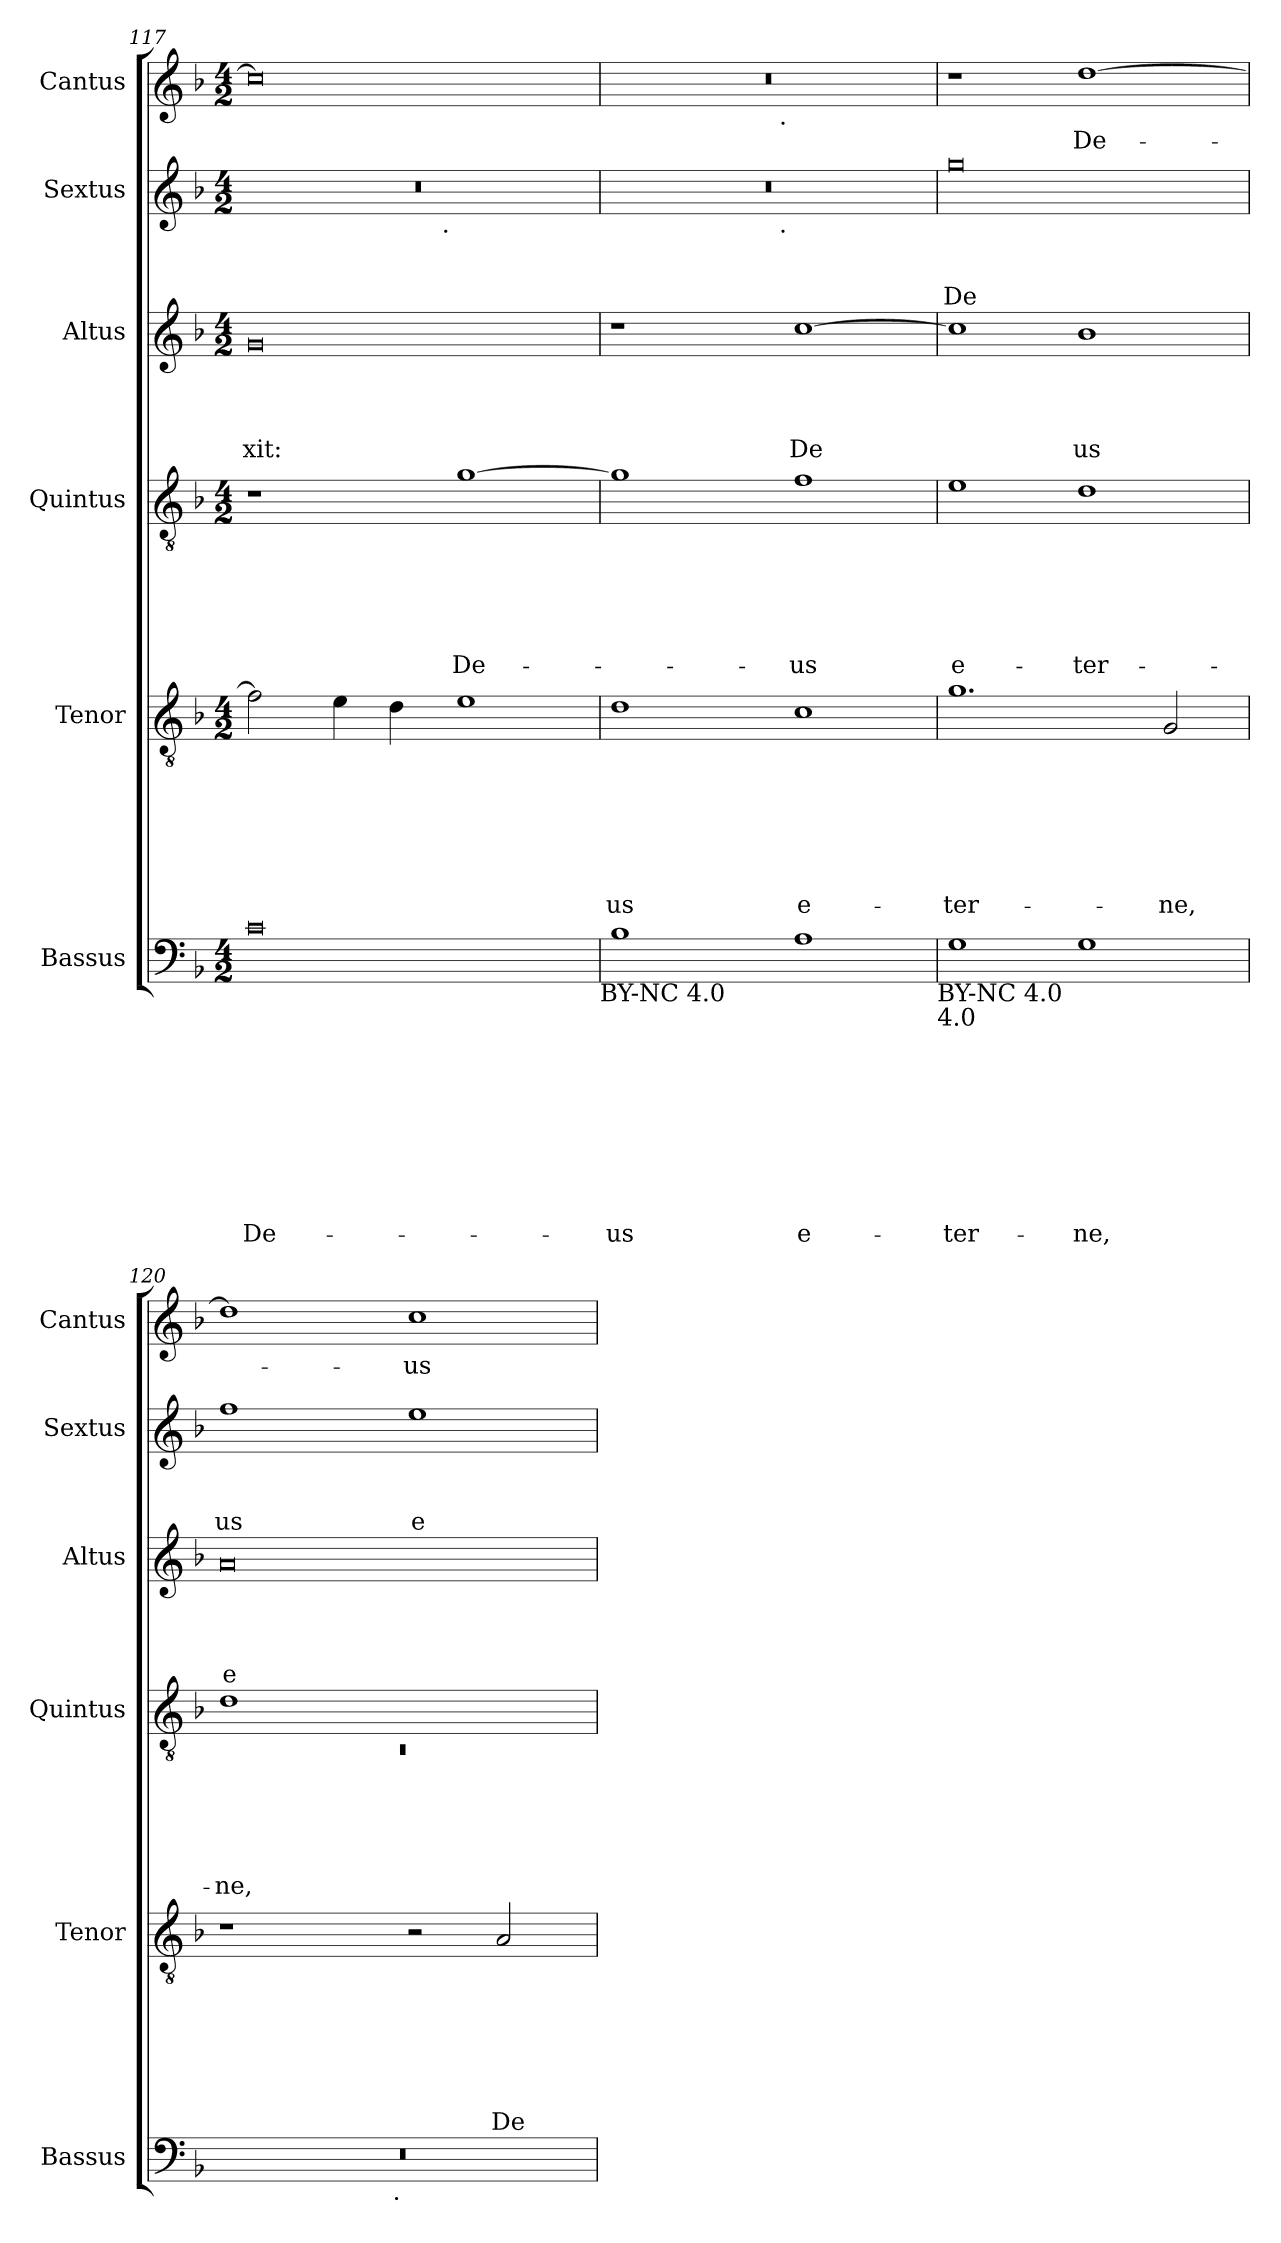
**kern	**text	**text	**text	**text	**text	**text	**text	**text	**text	**kern	**text	**text	**text	**text	**text	**text	**text	**kern	**text	**text	**text	**text	**text	**text	**kern	**text	**text	**text	**text	**kern	**text	**text	**text	**kern	**text
*part6	*part6	*part6	*part6	*part6	*part6	*part6	*part6	*part6	*part6	*part5	*part5	*part5	*part5	*part5	*part5	*part5	*part5	*part4	*part4	*part4	*part4	*part4	*part4	*part4	*part3	*part3	*part3	*part3	*part3	*part2	*part2	*part2	*part2	*part1	*part1
*staff6	*staff6	*staff6	*staff6	*staff6	*staff6	*staff6	*staff6	*staff6	*staff6	*staff5	*staff5	*staff5	*staff5	*staff5	*staff5	*staff5	*staff5	*staff4	*staff4	*staff4	*staff4	*staff4	*staff4	*staff4	*staff3	*staff3	*staff3	*staff3	*staff3	*staff2	*staff2	*staff2	*staff2	*staff1	*staff1
*I"Bassus	*	*	*	*	*	*	*	*	*	*I"Tenor	*	*	*	*	*	*	*	*I"Quintus	*	*	*	*	*	*	*I"Altus	*	*	*	*	*I"Sextus	*	*	*	*I"Cantus	*
*I'Bassus	*	*	*	*	*	*	*	*	*	*I'Tenor	*	*	*	*	*	*	*	*I'Quintus	*	*	*	*	*	*	*I'Altus	*	*	*	*	*I'Sextus	*	*	*	*I'Cantus	*
*clefF4	*	*	*	*	*	*	*	*	*	*clefGv2	*	*	*	*	*	*	*	*clefGv2	*	*	*	*	*	*	*clefG2	*	*	*	*	*clefG2	*	*	*	*clefG2	*
*k[b-]	*	*	*	*	*	*	*	*	*	*k[b-]	*	*	*	*	*	*	*	*k[b-]	*	*	*	*	*	*	*k[b-]	*	*	*	*	*k[b-]	*	*	*	*k[b-]	*
*F:	*	*	*	*	*	*	*	*	*	*F:	*	*	*	*	*	*	*	*F:	*	*	*	*	*	*	*F:	*	*	*	*	*F:	*	*	*	*F:	*
*M4/2	*	*	*	*	*	*	*	*	*	*M4/2	*	*	*	*	*	*	*	*M4/2	*	*	*	*	*	*	*M4/2	*	*	*	*	*M4/2	*	*	*	*M4/2	*
=117	=117	=117	=117	=117	=117	=117	=117	=117	=117	=117	=117	=117	=117	=117	=117	=117	=117	=117	=117	=117	=117	=117	=117	=117	=117	=117	=117	=117	=117	=117	=117	=117	=117	=117	=117
!	!	!	!	!	!	!	!	!	!LO:LY:b	!	!	!	!	!	!	!	!	!	!	!	!	!	!	!	!	!	!	!	!LO:LY:b	!	!	!	!	!	!
*	*	*	*	*	*	*	*	*	*	*	*	*	*	*	*	*	*	*	*	*	*	*	*	*	*	*	*	*	*	*^	*	*	*	*	*
0c	.	.	.	.	.	.	.	.	De-	2f\]	.	.	.	.	.	.	.	1r	.	.	.	.	.	.	0g	.	.	.	xit:	0r	2ryy	.	.	.	0cc]	.
.	.	.	.	.	.	.	.	.	.	4e\	.	.	.	.	.	.	.	.	.	.	.	.	.	.	.	.	.	.	.	.	4...ryy	.	.	.	.	.
.	.	.	.	.	.	.	.	.	.	4d\	.	.	.	.	.	.	.	.	.	.	.	.	.	.	.	.	.	.	.	.	.	.	.	.	.	.
!	!	!	!	!	!	!	!	!	!	!	!	!	!	!	!	!	!	!	!	!	!	!	!	!	!	!	!	!	!	!	!LO:TX:b:t=.	!	!	!	!	!
.	.	.	.	.	.	.	.	.	.	.	.	.	.	.	.	.	.	.	.	.	.	.	.	.	.	.	.	.	.	.	1ryy	.	.	.	.	.
!	!	!	!	!	!	!	!	!	!	!	!	!	!	!	!	!	!	!	!	!	!	!	!	!LO:LY:b	!	!	!	!	!	!	!	!	!	!	!	!
.	.	.	.	.	.	.	.	.	.	1e	.	.	.	.	.	.	.	[>1g	.	.	.	.	.	De-	.	.	.	.	.	.	.	.	.	.	.	.
.	.	.	.	.	.	.	.	.	.	.	.	.	.	.	.	.	.	.	.	.	.	.	.	.	.	.	.	.	.	.	32ryy	.	.	.	.	.
!LO:TX:b:t=BY-NC 4.0	!	!	!	!	!	!	!	!	!	!	!	!	!	!	!	!	!	!	!	!	!	!	!	!	!	!	!	!	!	!	!	!	!	!	!	!
=118!	=118!	=118!	=118!	=118!	=118!	=118!	=118!	=118!	=118!	=118!	=118!	=118!	=118!	=118!	=118!	=118!	=118!	=118!	=118!	=118!	=118!	=118!	=118!	=118!	=118!	=118!	=118!	=118!	=118!	=118!	=118!	=118!	=118!	=118!	=118!	=118!
!	!	!	!	!	!	!	!	!	!LO:LY:b	!	!	!	!	!	!	!	!LO:LY:b	!	!	!	!	!	!	!	!	!	!	!	!	!	!	!	!	!	!	!
*	*	*	*	*	*	*	*	*	*	*	*	*	*	*	*	*	*	*	*	*	*	*	*	*	*	*	*	*	*	*	*	*	*	*	*^	*
1B-	.	.	.	.	.	.	.	.	-us	1d	.	.	.	.	.	.	-us	1g]	.	.	.	.	.	.	1r	.	.	.	.	0r	2ryy	.	.	.	0r	2ryy	.
.	.	.	.	.	.	.	.	.	.	.	.	.	.	.	.	.	.	.	.	.	.	.	.	.	.	.	.	.	.	.	4...ryy	.	.	.	.	4...ryy	.
!	!	!	!	!	!	!	!	!	!	!	!	!	!	!	!	!	!	!	!	!	!	!	!	!	!	!	!	!	!	!	!	!	!	!	!	!LO:TX:b:t=.	!
!	!	!	!	!	!	!	!	!	!	!	!	!	!	!	!	!	!	!	!	!	!	!	!	!	!	!	!	!	!	!	!LO:TX:b:t=.	!	!	!	!	!	!
.	.	.	.	.	.	.	.	.	.	.	.	.	.	.	.	.	.	.	.	.	.	.	.	.	.	.	.	.	.	.	1ryy	.	.	.	.	1ryy	.
!	!	!	!	!	!	!	!	!	!LO:LY:b	!	!	!	!	!	!	!	!LO:LY:b	!	!	!	!	!	!	!LO:LY:b	!	!	!	!	!LO:LY:b	!	!	!	!	!	!	!	!
1A	.	.	.	.	.	.	.	.	e-	1c	.	.	.	.	.	.	e-	1f	.	.	.	.	.	-us	[>1cc	.	.	.	De	.	.	.	.	.	.	.	.
.	.	.	.	.	.	.	.	.	.	.	.	.	.	.	.	.	.	.	.	.	.	.	.	.	.	.	.	.	.	.	32ryy	.	.	.	.	32ryy	.
!LO:TX:b:t=BY-NC 4.0	!	!	!	!	!	!	!	!	!	!	!	!	!	!	!	!	!	!	!	!	!	!	!	!	!	!	!	!	!	!	!	!	!	!	!	!	!
!LO:TX:b:t=4.0	!	!	!	!	!	!	!	!	!	!	!	!	!	!	!	!	!	!	!	!	!	!	!	!	!	!	!	!	!	!	!	!	!	!	!	!	!
=119!	=119!	=119!	=119!	=119!	=119!	=119!	=119!	=119!	=119!	=119!	=119!	=119!	=119!	=119!	=119!	=119!	=119!	=119!	=119!	=119!	=119!	=119!	=119!	=119!	=119!	=119!	=119!	=119!	=119!	=119!	=119!	=119!	=119!	=119!	=119!	=119!	=119!
!	!	!	!	!	!	!	!	!	!LO:LY:b	!	!	!	!	!	!	!	!LO:LY:b	!	!	!	!	!	!	!LO:LY:b	!	!	!	!	!	!	!	!	!	!LO:LY:b	!	!	!
*	*	*	*	*	*	*	*	*	*	*	*	*	*	*	*	*	*	*	*	*	*	*	*	*	*	*	*	*	*	*v	*v	*	*	*	*	*	*
*	*	*	*	*	*	*	*	*	*	*	*	*	*	*	*	*	*	*	*	*	*	*	*	*	*	*	*	*	*	*	*	*	*	*v	*v	*
1G	.	.	.	.	.	.	.	.	-ter-	1.g	.	.	.	.	.	.	-ter-	1e	.	.	.	.	.	e-	1cc]	.	.	.	.	0gg	.	.	De	1r	.
!	!	!	!	!	!	!	!	!	!LO:LY:b	!	!	!	!	!	!	!	!	!	!	!	!	!	!	!LO:LY:b	!	!	!	!	!LO:LY:b	!	!	!	!	!	!LO:LY:b
1G	.	.	.	.	.	.	.	.	-ne,	.	.	.	.	.	.	.	.	1d	.	.	.	.	.	-ter-	1b-	.	.	.	us	.	.	.	.	[>1dd	De-
!	!	!	!	!	!	!	!	!	!	!	!	!	!	!	!	!	!LO:LY:b	!	!	!	!	!	!	!	!	!	!	!	!	!	!	!	!	!	!
.	.	.	.	.	.	.	.	.	.	2G/	.	.	.	.	.	.	-ne,	.	.	.	.	.	.	.	.	.	.	.	.	.	.	.	.	.	.
!!LO:PB:g=z
=120!	=120!	=120!	=120!	=120!	=120!	=120!	=120!	=120!	=120!	=120!	=120!	=120!	=120!	=120!	=120!	=120!	=120!	=120!	=120!	=120!	=120!	=120!	=120!	=120!	=120!	=120!	=120!	=120!	=120!	=120!	=120!	=120!	=120!	=120!	=120!
*	*	*	*	*	*	*	*	*	*	*	*	*	*	*	*	*	*	*^	*	*	*	*	*	*	*	*	*	*	*	*	*	*	*	*	*
!	!	!	!	!	!	!	!	!	!	!	!	!	!	!	!	!	!	!	!LO:N:vis=1	!	!	!	!	!	!LO:LY:b	!	!	!	!	!LO:LY:b	!	!	!	!LO:LY:b	!	!
*^	*	*	*	*	*	*	*	*	*	*	*	*	*	*	*	*	*	*	*	*	*	*	*	*	*	*	*	*	*	*	*	*	*	*	*	*
0r	2ryy	.	.	.	.	.	.	.	.	.	1r	.	.	.	.	.	.	.	1d	0rC	.	.	.	.	.	-ne,	0a	.	.	.	e	1ff	.	.	us	1dd]	.
.	4...ryy	.	.	.	.	.	.	.	.	.	.	.	.	.	.	.	.	.	.	.	.	.	.	.	.	.	.	.	.	.	.	.	.	.	.	.	.
!	!LO:TX:b:t=.	!	!	!	!	!	!	!	!	!	!	!	!	!	!	!	!	!	!	!	!	!	!	!	!	!	!	!	!	!	!	!	!	!	!	!	!
.	1ryy	.	.	.	.	.	.	.	.	.	.	.	.	.	.	.	.	.	.	.	.	.	.	.	.	.	.	.	.	.	.	.	.	.	.	.	.
!	!	!	!	!	!	!	!	!	!	!	!	!	!	!	!	!	!	!	!	!	!	!	!	!	!	!	!	!	!	!	!	!	!	!	!LO:LY:b	!	!LO:LY:b
.	.	.	.	.	.	.	.	.	.	.	2r	.	.	.	.	.	.	.	1ryy	.	.	.	.	.	.	.	.	.	.	.	.	1ee	.	.	e-	1cc	-us
!	!	!	!	!	!	!	!	!	!	!	!	!	!	!	!	!	!	!LO:LY:b	!	!	!	!	!	!	!	!	!	!	!	!	!	!	!	!	!	!	!
.	.	.	.	.	.	.	.	.	.	.	2A/	.	.	.	.	.	.	De-	.	.	.	.	.	.	.	.	.	.	.	.	.	.	.	.	.	.	.
.	32ryy	.	.	.	.	.	.	.	.	.	.	.	.	.	.	.	.	.	.	.	.	.	.	.	.	.	.	.	.	.	.	.	.	.	.	.	.
*v	*v	*	*	*	*	*	*	*	*	*	*	*	*	*	*	*	*	*	*v	*v	*	*	*	*	*	*	*	*	*	*	*	*	*	*	*	*	*
=!	=!	=!	=!	=!	=!	=!	=!	=!	=!	=!	=!	=!	=!	=!	=!	=!	=!	=!	=!	=!	=!	=!	=!	=!	=!	=!	=!	=!	=!	=!	=!	=!	=!	=!	=!
*-	*-	*-	*-	*-	*-	*-	*-	*-	*-	*-	*-	*-	*-	*-	*-	*-	*-	*-	*-	*-	*-	*-	*-	*-	*-	*-	*-	*-	*-	*-	*-	*-	*-	*-	*-
